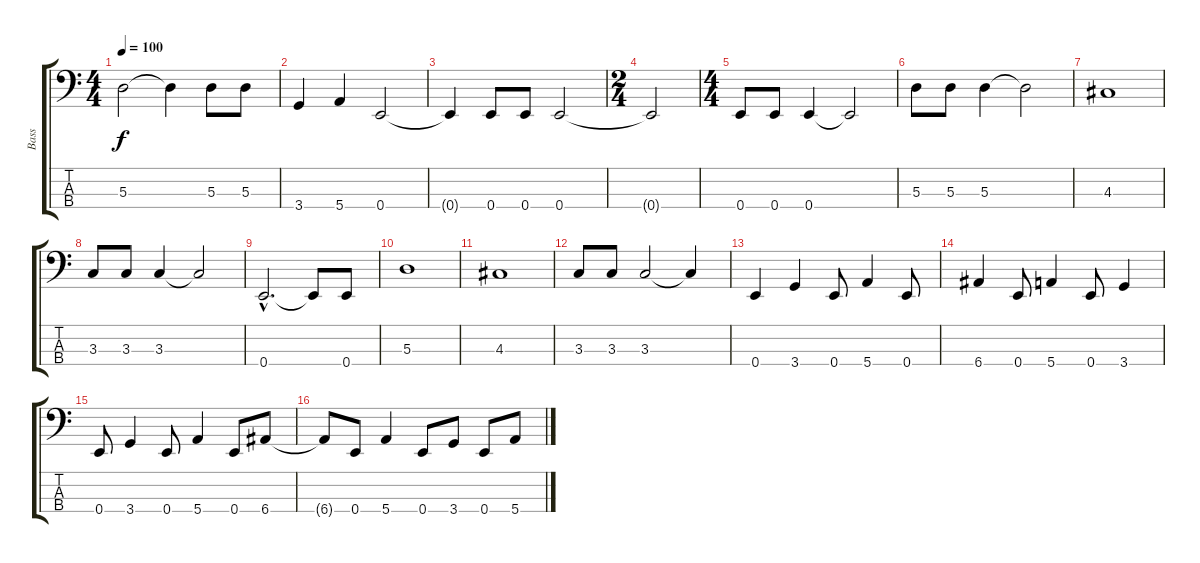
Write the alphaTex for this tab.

\track ("Bass" "Bass") {instrument electricbasspick}
\staff {score tabs}
\tuning (G2 D2 A1 E1) {hide}
\ts (4 4)
\tempo 100
\clef f4
\ks c
5.3.2{dy f} 5.3{t}.4 5.3.8 5.3.8 |
3.4.4 5.4.4 0.4.2 |
0.4{t}.4 0.4.8 0.4.8 0.4.2 |
\ts (2 4)
0.4{t}.2 |
\ts (4 4)
0.4.8 0.4.8 0.4.4 0.4{t}.2 |
5.3.8 5.3.8 5.3.4 5.3{t}.2 |
4.3.1 |
3.3.8 3.3.8 3.3.4 3.3{t}.2 |
0.4{hac}.2{d} 0.4{t}.8 0.4.8 |
5.3.1 |
4.3.1 |
3.3.8 3.3.8 3.3.2 3.3{t}.4 |
0.4.4 3.4.4 0.4.8 5.4.4 0.4.8 |
6.4.4 0.4.8 5.4.4 0.4.8 3.4.4 |
0.4.8 3.4.4 0.4.8 5.4.4 0.4.8 6.4.8 |
6.4{t}.8 0.4.8 5.4.4 0.4.8 3.4.8 0.4.8 5.4.8
